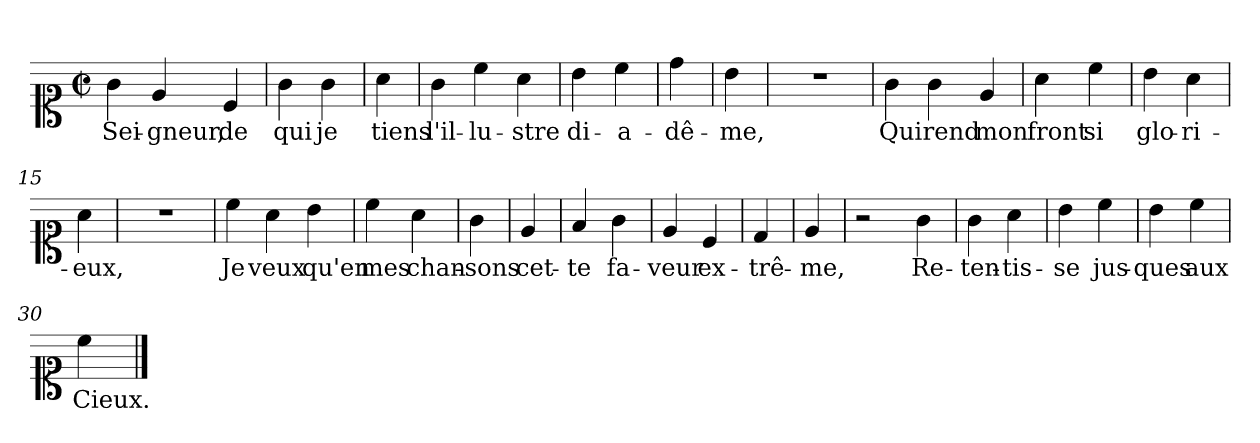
**kern	**text
*part1	*part1
*staff1	*staff1
*clefC1	*
*k[]	*
*C:	*
*M2/2	*
*met(c|)	*
=1	=1
4g	Sei-
4e	-gneur,
4c	de
=3	=3
4g	qui
4g	je
=4	=4
4a	tiens
=5	=5
4g	l'il-
4cc	-lu-
4a	-stre
=7	=7
4b	di-
4cc	-a-
=8	=8
4dd	-dê-
=9	=9
4b	-me,
=10	=10
1r	.
=11	=11
4g	Qui
4g	rend
4e	mon
=13	=13
4a	front
4cc	si
=14	=14
4b	glo-
4a	-ri-
=15	=15
4a	-eux,
=16	=16
1r	.
=17	=17
4cc	Je
4a	veux
4b	qu'en
=19	=19
4cc	mes
4a	chan-
=20	=20
4g	-sons
=21	=21
4e	cet-
=22	=22
4f	-te
4g	fa-
=23	=23
4e	-veur
4c	ex-
=24	=24
4d	-trê-
=25	=25
4e	-me,
=26	=26
2r	.
4g	Re-
=27	=27
4g	-ten-
4a	-tis-
=28	=28
4b	-se
4cc	jus-
=29	=29
4b	-ques
4cc	aux
=30	=30
4cc	Cieux.
==	==
*-	*-
